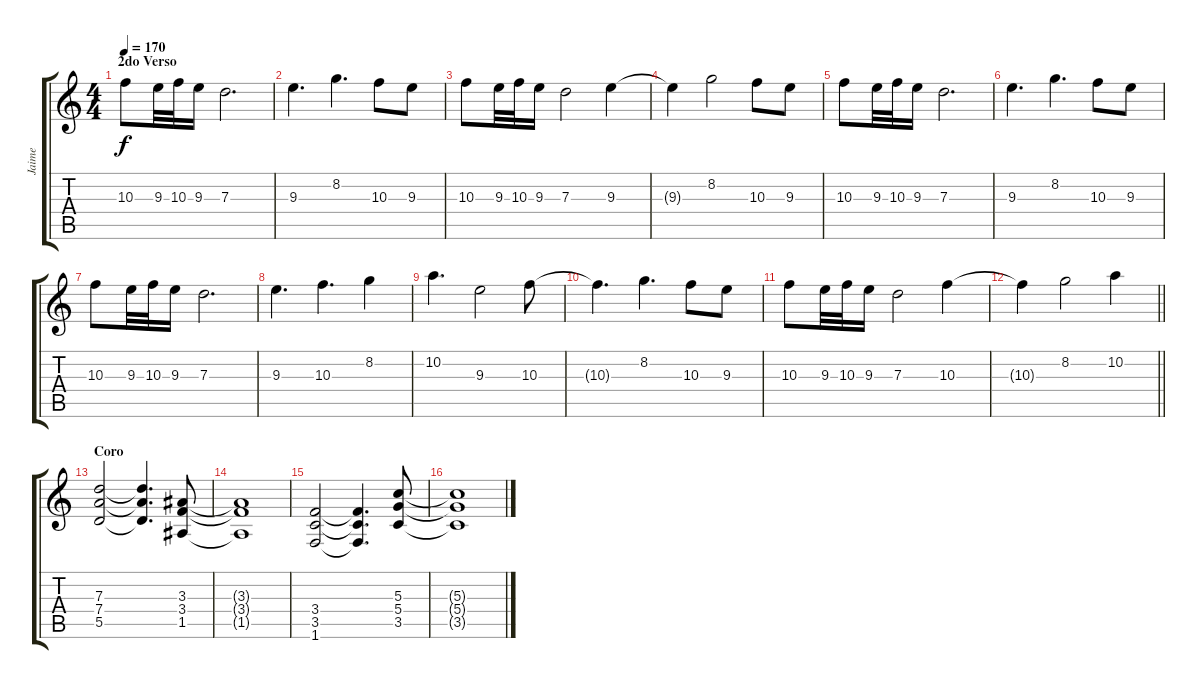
\track ("Jaime" "Jaime") {instrument overdrivenguitar}
\staff {score tabs}
\tuning (E4 B3 G3 D3 A2 E2) {hide}
\ts (4 4)
\section ("" "2do Verso")
\tempo 170
\clef g2
\ks c
10.3.8{dy f} 9.3.32 10.3.32 9.3.16 7.3.2{d} |
9.3.4{d} 8.2.4{d} 10.3.8 9.3.8 |
10.3.8 9.3.32 10.3.32 9.3.16 7.3.2 9.3.4 |
9.3{t}.4 8.2.2 10.3.8 9.3.8 |
10.3.8 9.3.32 10.3.32 9.3.16 7.3.2{d} |
9.3.4{d} 8.2.4{d} 10.3.8 9.3.8 |
10.3.8 9.3.32 10.3.32 9.3.16 7.3.2{d} |
9.3.4{d} 10.3.4{d} 8.2.4 |
10.2.4{d} 9.3.2 10.3.8 |
10.3{t}.4{d} 8.2.4{d} 10.3.8 9.3.8 |
10.3.8 9.3.32 10.3.32 9.3.16 7.3.2 10.3.4 |
\barLineRight lightlight
10.3{t}.4 8.2.2 10.2.4 |
\section ("" "Coro")
(7.3 7.4 5.5).2{volume 11} (7.3{t} 7.4{t} 5.5{t}).4{d} (3.3 3.4 1.5).8 |
(3.3{t} 3.4{t} 1.5{t}).1 |
(3.4 3.5 1.6).2 (3.4{t} 3.5{t} 1.6{t}).4{d} (5.3 5.4 3.5).8 |
(5.3{t} 5.4{t} 3.5{t}).1
